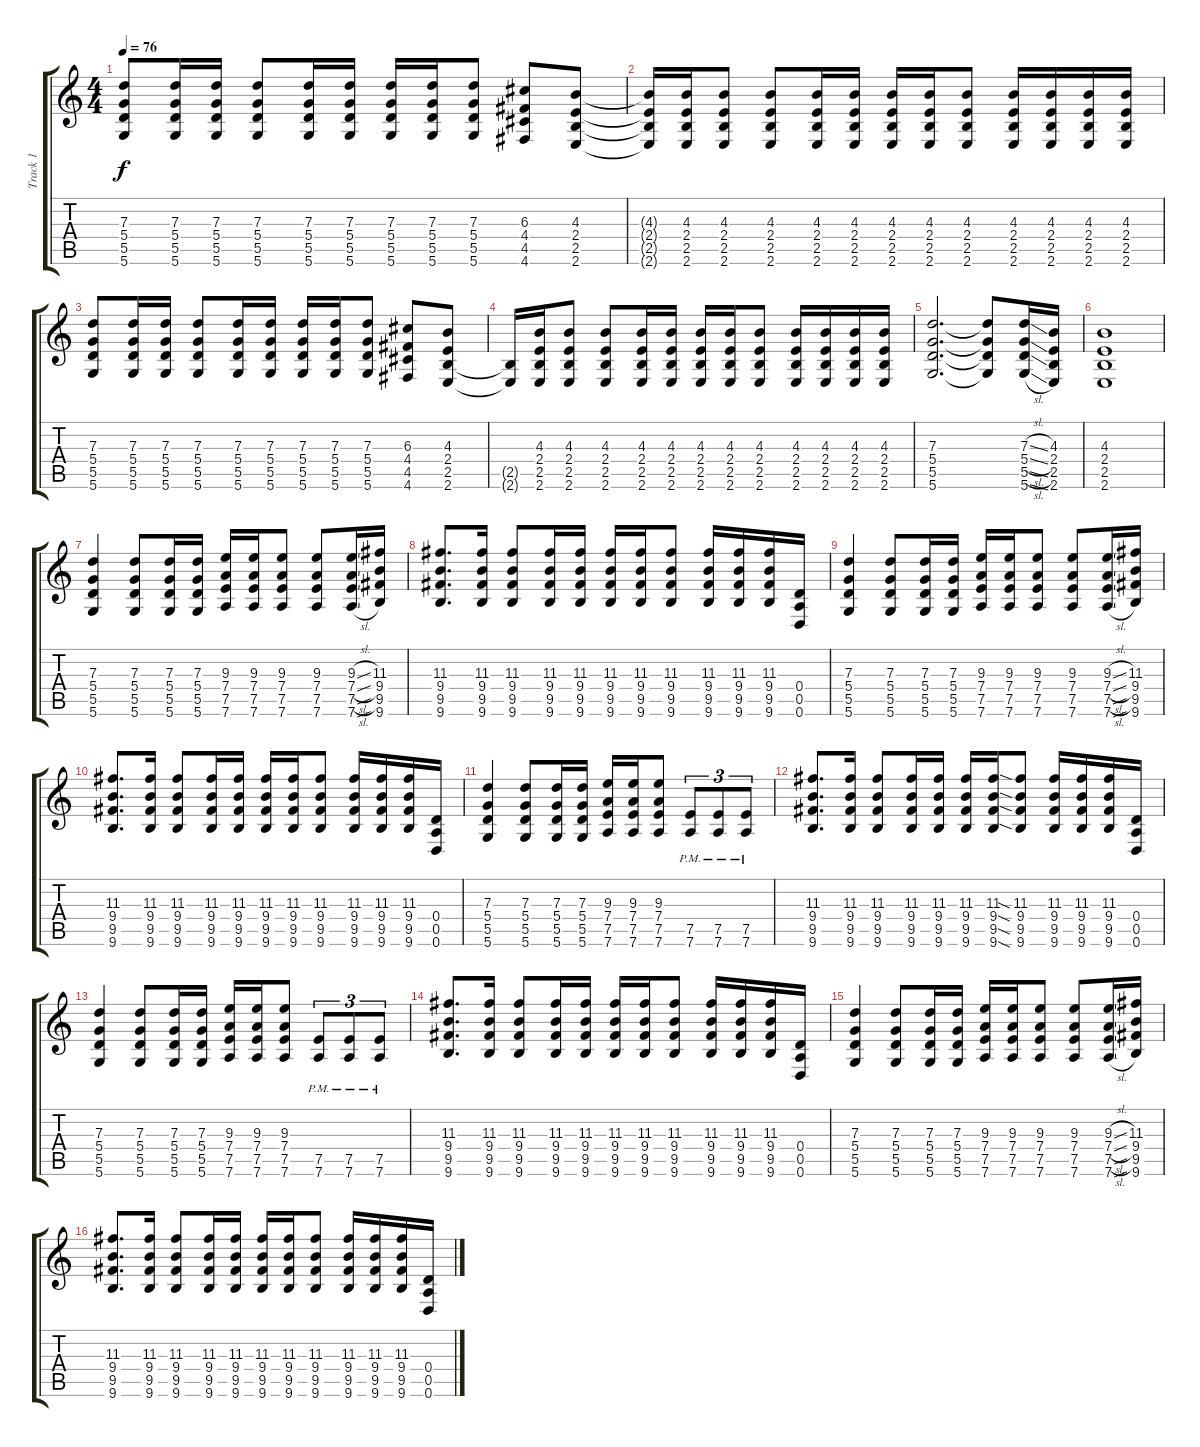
\track ("Track 1" "Track 1") {instrument distortionguitar}
\staff {score tabs}
\tuning (E4 B3 G3 D3 A2 D2) {hide}
\ts (4 4)
\tempo 76
\clef g2
\ks c
(7.3 5.4 5.5 5.6).8{dy f} (7.3 5.4 5.5 5.6).16 (7.3 5.4 5.5 5.6).16 (7.3 5.4 5.5 5.6).8 (7.3 5.4 5.5 5.6).16 (7.3 5.4 5.5 5.6).16 (7.3 5.4 5.5 5.6).16 (7.3 5.4 5.5 5.6).16 (7.3 5.4 5.5 5.6).8 (6.3 4.4 4.5 4.6).8 (4.3 2.4 2.5 2.6).8 |
(4.3{t} 2.4{t} 2.5{t} 2.6{t}).16 (4.3 2.4 2.5 2.6).16 (4.3 2.4 2.5 2.6).8 (4.3 2.4 2.5 2.6).8 (4.3 2.4 2.5 2.6).16 (4.3 2.4 2.5 2.6).16 (4.3 2.4 2.5 2.6).16 (4.3 2.4 2.5 2.6).16 (4.3 2.4 2.5 2.6).8 (4.3 2.4 2.5 2.6).16 (4.3 2.4 2.5 2.6).16 (4.3 2.4 2.5 2.6).16 (4.3 2.4 2.5 2.6).16 |
(7.3 5.4 5.5 5.6).8 (7.3 5.4 5.5 5.6).16 (7.3 5.4 5.5 5.6).16 (7.3 5.4 5.5 5.6).8 (7.3 5.4 5.5 5.6).16 (7.3 5.4 5.5 5.6).16 (7.3 5.4 5.5 5.6).16 (7.3 5.4 5.5 5.6).16 (7.3 5.4 5.5 5.6).8 (6.3 4.4 4.5 4.6).8 (4.3 2.4 2.5 2.6).8 |
(2.5{t} 2.6{t}).16 (4.3 2.4 2.5 2.6).16 (4.3 2.4 2.5 2.6).8 (4.3 2.4 2.5 2.6).8 (4.3 2.4 2.5 2.6).16 (4.3 2.4 2.5 2.6).16 (4.3 2.4 2.5 2.6).16 (4.3 2.4 2.5 2.6).16 (4.3 2.4 2.5 2.6).8 (4.3 2.4 2.5 2.6).16 (4.3 2.4 2.5 2.6).16 (4.3 2.4 2.5 2.6).16 (4.3 2.4 2.5 2.6).16 |
(7.3 5.4 5.5 5.6).2{d volume 5} (7.3{t} 5.4{t} 5.5{t} 5.6{t}).8 (7.3{sl} 5.4{sl} 5.5{sl} 5.6{sl}).16{volume 10} (4.3 2.4 2.5 2.6).16 |
(4.3 2.4 2.5 2.6).1{volume 5} |
(7.3 5.4 5.5 5.6).4{volume 10} (7.3 5.4 5.5 5.6).8 (7.3 5.4 5.5 5.6).16 (7.3 5.4 5.5 5.6).16 (9.3 7.4 7.5 7.6).16 (9.3 7.4 7.5 7.6).16 (9.3 7.4 7.5 7.6).8 (9.3 7.4 7.5 7.6).8 (9.3{sl} 7.4{sl} 7.5{sl} 7.6{sl}).16 (11.3 9.4 9.5 9.6).16 |
(11.3 9.4 9.5 9.6).8{d} (11.3 9.4 9.5 9.6).16 (11.3 9.4 9.5 9.6).8 (11.3 9.4 9.5 9.6).16 (11.3 9.4 9.5 9.6).16 (11.3 9.4 9.5 9.6).16 (11.3 9.4 9.5 9.6).16 (11.3 9.4 9.5 9.6).8 (11.3 9.4 9.5 9.6).16 (11.3 9.4 9.5 9.6).16 (11.3 9.4 9.5 9.6).16 (0.4 0.5 0.6).16 |
(7.3 5.4 5.5 5.6).4 (7.3 5.4 5.5 5.6).8 (7.3 5.4 5.5 5.6).16 (7.3 5.4 5.5 5.6).16 (9.3 7.4 7.5 7.6).16 (9.3 7.4 7.5 7.6).16 (9.3 7.4 7.5 7.6).8 (9.3 7.4 7.5 7.6).8 (9.3{sl} 7.4{sl} 7.5{sl} 7.6{sl}).16 (11.3 9.4 9.5 9.6).16 |
(11.3 9.4 9.5 9.6).8{d} (11.3 9.4 9.5 9.6).16 (11.3 9.4 9.5 9.6).8 (11.3 9.4 9.5 9.6).16 (11.3 9.4 9.5 9.6).16 (11.3 9.4 9.5 9.6).16 (11.3 9.4 9.5 9.6).16 (11.3 9.4 9.5 9.6).8 (11.3 9.4 9.5 9.6).16 (11.3 9.4 9.5 9.6).16 (11.3 9.4 9.5 9.6).16 (0.4 0.5 0.6).16 |
(7.3 5.4 5.5 5.6).4 (7.3 5.4 5.5 5.6).8 (7.3 5.4 5.5 5.6).16 (7.3 5.4 5.5 5.6).16 (9.3 7.4 7.5 7.6).16 (9.3 7.4 7.5 7.6).16 (9.3 7.4 7.5 7.6).8 (7.5{pm} 7.6{pm}).8{tu (3 2)} (7.5{pm} 7.6{pm}).8{tu (3 2)} (7.5{pm} 7.6{pm}).8{tu (3 2)} |
(11.3 9.4 9.5 9.6).8{d} (11.3 9.4 9.5 9.6).16 (11.3 9.4 9.5 9.6).8 (11.3 9.4 9.5 9.6).16 (11.3 9.4 9.5 9.6).16 (11.3 9.4 9.5 9.6).16 (11.3 9.4 9.5 9.6).16 (11.3{sia} 9.4{sia} 9.5{sia} 9.6{sia}).8 (11.3 9.4 9.5 9.6).16 (11.3 9.4 9.5 9.6).16 (11.3 9.4 9.5 9.6).16 (0.4 0.5 0.6).16 |
(7.3 5.4 5.5 5.6).4 (7.3 5.4 5.5 5.6).8 (7.3 5.4 5.5 5.6).16 (7.3 5.4 5.5 5.6).16 (9.3 7.4 7.5 7.6).16 (9.3 7.4 7.5 7.6).16 (9.3 7.4 7.5 7.6).8 (7.5{pm} 7.6{pm}).8{tu (3 2)} (7.5{pm} 7.6{pm}).8{tu (3 2)} (7.5{pm} 7.6{pm}).8{tu (3 2)} |
(11.3 9.4 9.5 9.6).8{d} (11.3 9.4 9.5 9.6).16 (11.3 9.4 9.5 9.6).8 (11.3 9.4 9.5 9.6).16 (11.3 9.4 9.5 9.6).16 (11.3 9.4 9.5 9.6).16 (11.3 9.4 9.5 9.6).16 (11.3 9.4 9.5 9.6).8 (11.3 9.4 9.5 9.6).16 (11.3 9.4 9.5 9.6).16 (11.3 9.4 9.5 9.6).16 (0.4 0.5 0.6).16 |
(7.3 5.4 5.5 5.6).4 (7.3 5.4 5.5 5.6).8 (7.3 5.4 5.5 5.6).16 (7.3 5.4 5.5 5.6).16 (9.3 7.4 7.5 7.6).16 (9.3 7.4 7.5 7.6).16 (9.3 7.4 7.5 7.6).8 (9.3 7.4 7.5 7.6).8 (9.3{sl} 7.4{sl} 7.5{sl} 7.6{sl}).16 (11.3 9.4 9.5 9.6).16 |
(11.3 9.4 9.5 9.6).8{d} (11.3 9.4 9.5 9.6).16 (11.3 9.4 9.5 9.6).8 (11.3 9.4 9.5 9.6).16 (11.3 9.4 9.5 9.6).16 (11.3 9.4 9.5 9.6).16 (11.3 9.4 9.5 9.6).16 (11.3 9.4 9.5 9.6).8 (11.3 9.4 9.5 9.6).16 (11.3 9.4 9.5 9.6).16 (11.3 9.4 9.5 9.6).16 (0.4 0.5 0.6).16
